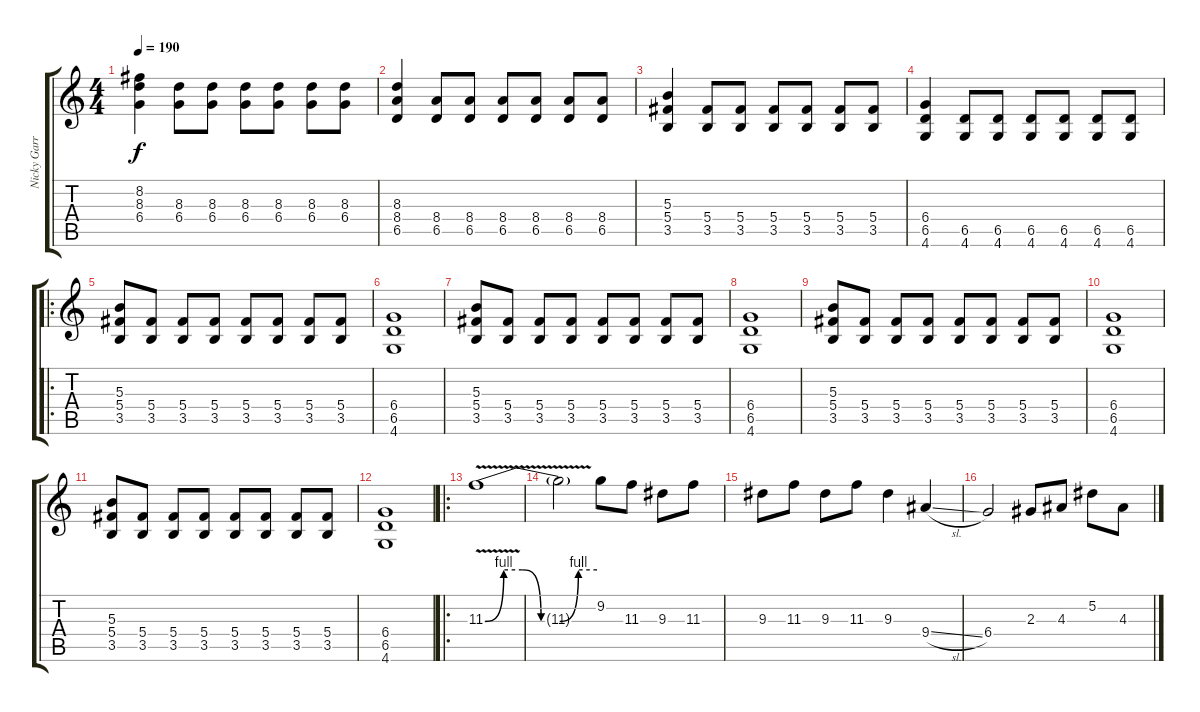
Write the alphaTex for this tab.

\track ("Nicky Garrat" "Nicky Garr") {instrument distortionguitar}
\staff {score tabs}
\tuning (Eb4 Bb3 Gb3 Db3 Ab2 Eb2) {hide}
\ts (4 4)
\tempo 190
\clef g2
\ks c
(8.2 8.3 6.4).4{dy f} (8.3 6.4).8 (8.3 6.4).8 (8.3 6.4).8 (8.3 6.4).8 (8.3 6.4).8 (8.3 6.4).8 |
(8.3 8.4 6.5).4 (8.4 6.5).8 (8.4 6.5).8 (8.4 6.5).8 (8.4 6.5).8 (8.4 6.5).8 (8.4 6.5).8 |
(5.3 5.4 3.5).4 (5.4 3.5).8 (5.4 3.5).8 (5.4 3.5).8 (5.4 3.5).8 (5.4 3.5).8 (5.4 3.5).8 |
(6.4 6.5 4.6).4 (6.5 4.6).8 (6.5 4.6).8 (6.5 4.6).8 (6.5 4.6).8 (6.5 4.6).8 (6.5 4.6).8 |
\ro
(5.3 5.4 3.5).8 (5.4 3.5).8 (5.4 3.5).8 (5.4 3.5).8 (5.4 3.5).8 (5.4 3.5).8 (5.4 3.5).8 (5.4 3.5).8 |
(6.4 6.5 4.6).1 |
(5.3 5.4 3.5).8 (5.4 3.5).8 (5.4 3.5).8 (5.4 3.5).8 (5.4 3.5).8 (5.4 3.5).8 (5.4 3.5).8 (5.4 3.5).8 |
(6.4 6.5 4.6).1 |
(5.3 5.4 3.5).8 (5.4 3.5).8 (5.4 3.5).8 (5.4 3.5).8 (5.4 3.5).8 (5.4 3.5).8 (5.4 3.5).8 (5.4 3.5).8 |
(6.4 6.5 4.6).1 |
(5.3 5.4 3.5).8 (5.4 3.5).8 (5.4 3.5).8 (5.4 3.5).8 (5.4 3.5).8 (5.4 3.5).8 (5.4 3.5).8 (5.4 3.5).8 |
(6.4 6.5 4.6).1 |
\ro
11.3{be (custom 0 0 10 4 20 4 30 0 40 0 50 4 60 4) v}.1 |
11.3{t}.2 9.2.8 11.3.8 9.3.8 11.3.8 |
9.3.8 11.3.8 9.3.8 11.3.8 9.3.4 9.4{sl}.4 |
6.4.2 2.3.8 4.3.8 5.2.8 4.3.8
